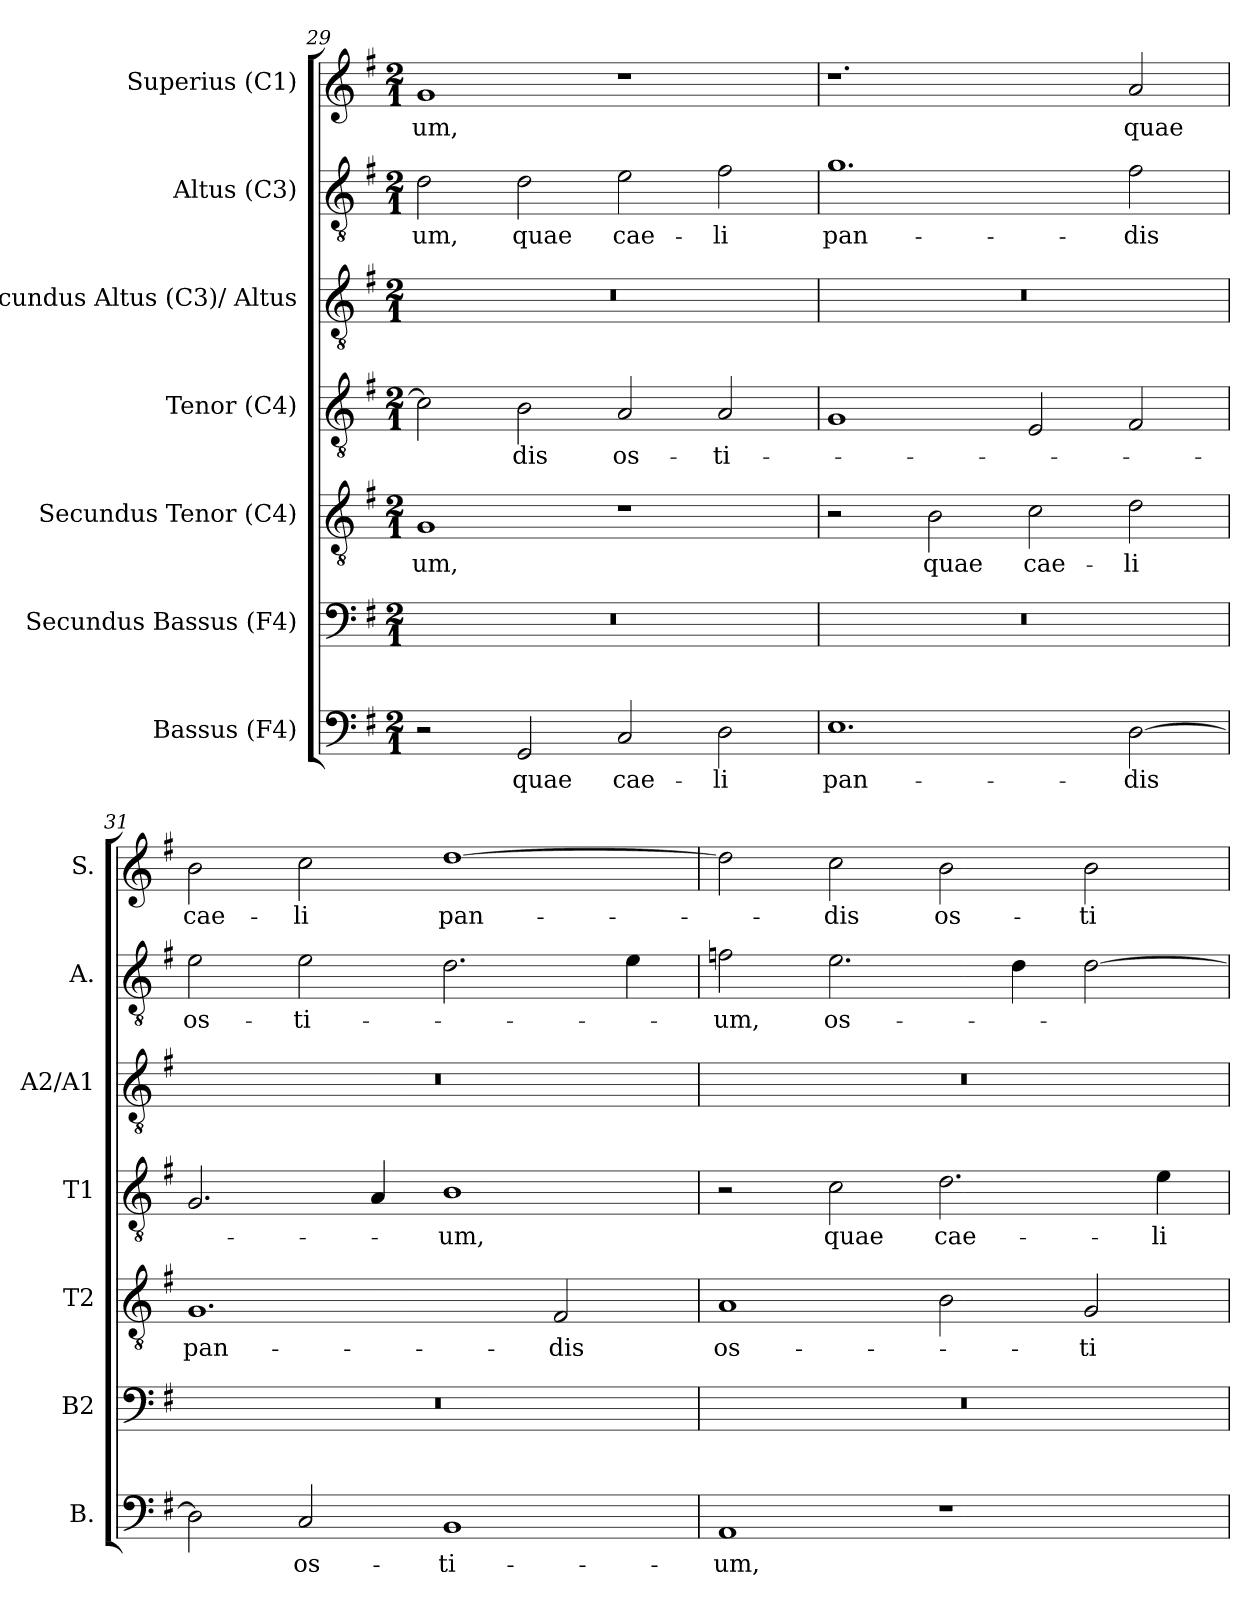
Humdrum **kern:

**kern	**text	**kern	**kern	**text	**kern	**text	**kern	**kern	**text	**kern	**text
*part7	*part7	*part6	*part5	*part5	*part4	*part4	*part3	*part2	*part2	*part1	*part1
*staff7	*staff7	*staff6	*staff5	*staff5	*staff4	*staff4	*staff3	*staff2	*staff2	*staff1	*staff1
*I"Bassus (F4)	*	*I"Secundus Bassus (F4)	*I"Secundus Tenor (C4)	*	*I"Tenor (C4)	*	*I"Secundus Altus (C3)/ Altus	*I"Altus (C3)	*	*I"Superius (C1)	*
*I'B.	*	*I'B2	*I'T2	*	*I'T1	*	*I'A2/A1	*I'A.	*	*I'S.	*
*clefF4	*	*clefF4	*clefGv2	*	*clefGv2	*	*clefGv2	*clefGv2	*	*clefG2	*
*	*	*	*	*	*ITrd7c12	*	*	*	*	*	*
*k[f#]	*	*k[f#]	*k[f#]	*	*k[f#]	*	*k[f#]	*k[f#]	*	*k[f#]	*
*G:	*	*G:	*G:	*	*G:	*	*G:	*G:	*	*G:	*
*M2/1	*	*M2/1	*M2/1	*	*M2/1	*	*M2/1	*M2/1	*	*M2/1	*
=29	=29	=29	=29	=29	=29	=29	=29	=29	=29	=29	=29
!	!	!LO:N:vis=1	!	!	!	!	!	!	!	!	!
!	!	!	!	!LO:LY:b:color=#000000	!	!	!LO:N:vis=1	!	!	!	!
!	!	!	!	!	!	!	!	!	!LO:LY:b:color=#000000	!	!
!	!	!	!	!	!	!	!	!	!	!	!LO:LY:b:color=#000000
2r	.	0r	1Gi	-um,	2Ci\]	.	0r	2di\	-um,	1gi	-um,
!	!LO:LY:b:color=#000000	!	!	!	!	!	!	!	!	!	!
!	!	!	!	!	!	!LO:LY:b:color=#000000	!	!	!	!	!
!	!	!	!	!	!	!	!	!	!LO:LY:b:color=#000000	!	!
2GGi/	quae	.	.	.	2BBi\	-dis	.	2di\	quae	.	.
!	!LO:LY:b:color=#000000	!	!	!	!	!	!	!	!	!	!
!	!	!	!	!	!	!LO:LY:b:color=#000000	!	!	!	!	!
!	!	!	!	!	!	!	!	!	!LO:LY:b:color=#000000	!	!
2Ci/	cae-	.	1r	.	2AAi/	os-	.	2ei\	cae-	1r	.
!	!LO:LY:b:color=#000000	!	!	!	!	!	!	!	!	!	!
!	!	!	!	!	!	!LO:LY:b:color=#000000	!	!	!	!	!
!	!	!	!	!	!	!	!	!	!LO:LY:b:color=#000000	!	!
2Di\	-li	.	.	.	2AAi/	-ti-	.	2f#i\	-li	.	.
=30	=30	=30	=30	=30	=30	=30	=30	=30	=30	=30	=30
!	!LO:LY:b:color=#000000	!LO:N:vis=1	!	!	!	!	!LO:N:vis=1	!	!	!	!
!	!	!	!	!	!	!	!	!	!LO:LY:b:color=#000000	!	!
1.Ei	pan-	0r	2r	.	1GGi	.	0r	1.gi	pan-	1.r	.
!	!	!	!	!LO:LY:b:color=#000000	!	!	!	!	!	!	!
.	.	.	2Bi\	quae	.	.	.	.	.	.	.
!	!	!	!	!LO:LY:b:color=#000000	!	!	!	!	!	!	!
.	.	.	2ci\	cae-	2EEi/	.	.	.	.	.	.
!	!LO:LY:b:color=#000000	!	!	!	!	!	!	!	!	!	!
!	!	!	!	!LO:LY:b:color=#000000	!	!	!	!	!	!	!
!	!	!	!	!	!	!	!	!	!LO:LY:b:color=#000000	!	!
!	!	!	!	!	!	!	!	!	!	!	!LO:LY:b:color=#000000
[2Di\	-dis	.	2di\	-li	2FF#i/	.	.	2f#i\	-dis	2ai/	quae
!!LO:PB:g=z
=31	=31	=31	=31	=31	=31	=31	=31	=31	=31	=31	=31
!	!	!LO:N:vis=1	!	!	!	!	!	!	!	!	!
!	!	!	!	!LO:LY:b:color=#000000	!	!	!LO:N:vis=1	!	!	!	!
!	!	!	!	!	!	!	!	!	!LO:LY:b:color=#000000	!	!
!	!	!	!	!	!	!	!	!	!	!	!LO:LY:b:color=#000000
2Di\]	.	0r	1.Gi	pan-	2.GGi/	.	0r	2ei\	os-	2bi\	cae-
!	!LO:LY:b:color=#000000	!	!	!	!	!	!	!	!	!	!
!	!	!	!	!	!	!	!	!	!LO:LY:b:color=#000000	!	!
!	!	!	!	!	!	!	!	!	!	!	!LO:LY:b:color=#000000
2Ci/	os-	.	.	.	.	.	.	2ei\	-ti-	2cci\	-li
.	.	.	.	.	4AAi/	.	.	.	.	.	.
!	!LO:LY:b:color=#000000	!	!	!	!	!	!	!	!	!	!
!	!	!	!	!	!	!LO:LY:b:color=#000000	!	!	!	!	!
!	!	!	!	!	!	!	!	!	!	!	!LO:LY:b:color=#000000
1BBi	-ti-	.	.	.	1BBi	-um,	.	2.di\	.	[1ddi	pan-
!	!	!	!	!LO:LY:b:color=#000000	!	!	!	!	!	!	!
.	.	.	2F#i/	-dis	.	.	.	.	.	.	.
.	.	.	.	.	.	.	.	4ei\	.	.	.
=32	=32	=32	=32	=32	=32	=32	=32	=32	=32	=32	=32
!	!LO:LY:b:color=#000000	!LO:N:vis=1	!	!	!	!	!	!	!	!	!
!	!	!	!	!LO:LY:b:color=#000000	!	!	!LO:N:vis=1	!	!	!	!
!	!	!	!	!	!	!	!	!	!LO:LY:b:color=#000000	!	!
1AAi	-um,	0r	1Ai	os-	2r	.	0r	2fni\	-um,	2ddi\]	.
!	!	!	!	!	!	!LO:LY:b:color=#000000	!	!	!	!	!
!	!	!	!	!	!	!	!	!	!LO:LY:b:color=#000000	!	!
!	!	!	!	!	!	!	!	!	!	!	!LO:LY:b:color=#000000
.	.	.	.	.	2Ci\	quae	.	2.ei\	os-	2cci\	-dis
!	!	!	!	!	!	!LO:LY:b:color=#000000	!	!	!	!	!
!	!	!	!	!	!	!	!	!	!	!	!LO:LY:b:color=#000000
1r	.	.	2Bi\	.	2.Di\	cae-	.	.	.	2bi\	os-
.	.	.	.	.	.	.	.	4di\	.	.	.
!	!	!	!	!LO:LY:b:color=#000000	!	!	!	!	!	!	!
!	!	!	!	!	!	!	!	!	!	!	!LO:LY:b:color=#000000
.	.	.	2Gi/	-ti-	.	.	.	[2di\	.	2bi\	-ti-
!	!	!	!	!	!	!LO:LY:b:color=#000000	!	!	!	!	!
.	.	.	.	.	4Ei\	-li	.	.	.	.	.
=	=	=	=	=	=	=	=	=	=	=	=
*-	*-	*-	*-	*-	*-	*-	*-	*-	*-	*-	*-
